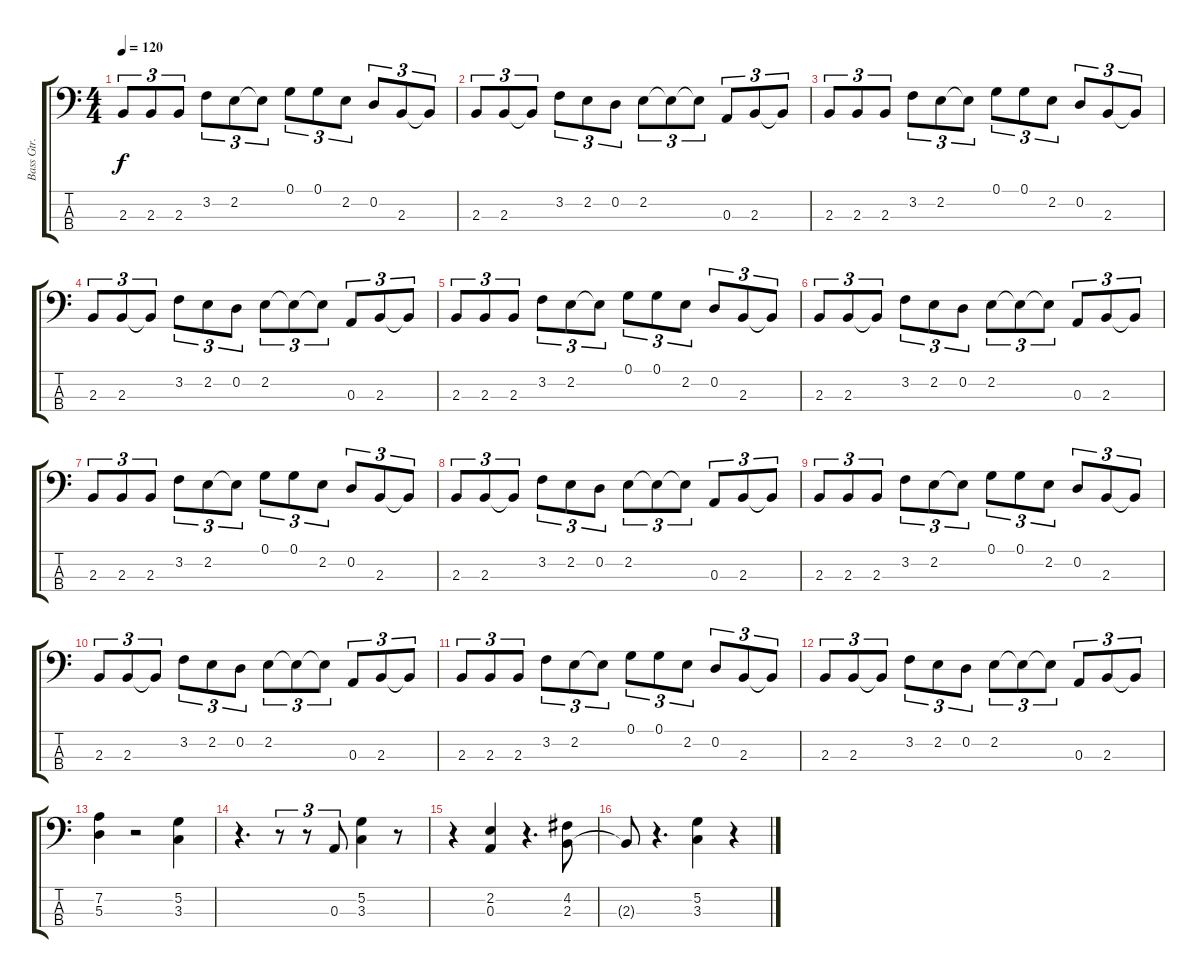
\track ("Bass Gtr." "Bass Gtr.") {instrument slapbass1}
\staff {score tabs}
\tuning (G2 D2 A1 E1) {hide}
\ts (4 4)
\tempo 120
\clef f4
\ks c
2.3.8{tu (3 2) dy f} 2.3.8{tu (3 2)} 2.3.8{tu (3 2)} 3.2.8{tu (3 2)} 2.2.8{tu (3 2)} 2.2{t}.8{tu (3 2)} 0.1.8{tu (3 2)} 0.1.8{tu (3 2)} 2.2.8{tu (3 2)} 0.2.8{tu (3 2)} 2.3.8{tu (3 2)} 2.3{t}.8{tu (3 2)} |
2.3.8{tu (3 2)} 2.3.8{tu (3 2)} 2.3{t}.8{tu (3 2)} 3.2.8{tu (3 2)} 2.2.8{tu (3 2)} 0.2.8{tu (3 2)} 2.2.8{tu (3 2)} 2.2{t}.8{tu (3 2)} 2.2{t}.8{tu (3 2)} 0.3.8{tu (3 2)} 2.3.8{tu (3 2)} 2.3{t}.8{tu (3 2)} |
2.3.8{tu (3 2)} 2.3.8{tu (3 2)} 2.3.8{tu (3 2)} 3.2.8{tu (3 2)} 2.2.8{tu (3 2)} 2.2{t}.8{tu (3 2)} 0.1.8{tu (3 2)} 0.1.8{tu (3 2)} 2.2.8{tu (3 2)} 0.2.8{tu (3 2)} 2.3.8{tu (3 2)} 2.3{t}.8{tu (3 2)} |
2.3.8{tu (3 2)} 2.3.8{tu (3 2)} 2.3{t}.8{tu (3 2)} 3.2.8{tu (3 2)} 2.2.8{tu (3 2)} 0.2.8{tu (3 2)} 2.2.8{tu (3 2)} 2.2{t}.8{tu (3 2)} 2.2{t}.8{tu (3 2)} 0.3.8{tu (3 2)} 2.3.8{tu (3 2)} 2.3{t}.8{tu (3 2)} |
2.3.8{tu (3 2)} 2.3.8{tu (3 2)} 2.3.8{tu (3 2)} 3.2.8{tu (3 2)} 2.2.8{tu (3 2)} 2.2{t}.8{tu (3 2)} 0.1.8{tu (3 2)} 0.1.8{tu (3 2)} 2.2.8{tu (3 2)} 0.2.8{tu (3 2)} 2.3.8{tu (3 2)} 2.3{t}.8{tu (3 2)} |
2.3.8{tu (3 2)} 2.3.8{tu (3 2)} 2.3{t}.8{tu (3 2)} 3.2.8{tu (3 2)} 2.2.8{tu (3 2)} 0.2.8{tu (3 2)} 2.2.8{tu (3 2)} 2.2{t}.8{tu (3 2)} 2.2{t}.8{tu (3 2)} 0.3.8{tu (3 2)} 2.3.8{tu (3 2)} 2.3{t}.8{tu (3 2)} |
2.3.8{tu (3 2)} 2.3.8{tu (3 2)} 2.3.8{tu (3 2)} 3.2.8{tu (3 2)} 2.2.8{tu (3 2)} 2.2{t}.8{tu (3 2)} 0.1.8{tu (3 2)} 0.1.8{tu (3 2)} 2.2.8{tu (3 2)} 0.2.8{tu (3 2)} 2.3.8{tu (3 2)} 2.3{t}.8{tu (3 2)} |
2.3.8{tu (3 2)} 2.3.8{tu (3 2)} 2.3{t}.8{tu (3 2)} 3.2.8{tu (3 2)} 2.2.8{tu (3 2)} 0.2.8{tu (3 2)} 2.2.8{tu (3 2)} 2.2{t}.8{tu (3 2)} 2.2{t}.8{tu (3 2)} 0.3.8{tu (3 2)} 2.3.8{tu (3 2)} 2.3{t}.8{tu (3 2)} |
2.3.8{tu (3 2)} 2.3.8{tu (3 2)} 2.3.8{tu (3 2)} 3.2.8{tu (3 2)} 2.2.8{tu (3 2)} 2.2{t}.8{tu (3 2)} 0.1.8{tu (3 2)} 0.1.8{tu (3 2)} 2.2.8{tu (3 2)} 0.2.8{tu (3 2)} 2.3.8{tu (3 2)} 2.3{t}.8{tu (3 2)} |
2.3.8{tu (3 2)} 2.3.8{tu (3 2)} 2.3{t}.8{tu (3 2)} 3.2.8{tu (3 2)} 2.2.8{tu (3 2)} 0.2.8{tu (3 2)} 2.2.8{tu (3 2)} 2.2{t}.8{tu (3 2)} 2.2{t}.8{tu (3 2)} 0.3.8{tu (3 2)} 2.3.8{tu (3 2)} 2.3{t}.8{tu (3 2)} |
2.3.8{tu (3 2)} 2.3.8{tu (3 2)} 2.3.8{tu (3 2)} 3.2.8{tu (3 2)} 2.2.8{tu (3 2)} 2.2{t}.8{tu (3 2)} 0.1.8{tu (3 2)} 0.1.8{tu (3 2)} 2.2.8{tu (3 2)} 0.2.8{tu (3 2)} 2.3.8{tu (3 2)} 2.3{t}.8{tu (3 2)} |
2.3.8{tu (3 2)} 2.3.8{tu (3 2)} 2.3{t}.8{tu (3 2)} 3.2.8{tu (3 2)} 2.2.8{tu (3 2)} 0.2.8{tu (3 2)} 2.2.8{tu (3 2)} 2.2{t}.8{tu (3 2)} 2.2{t}.8{tu (3 2)} 0.3.8{tu (3 2)} 2.3.8{tu (3 2)} 2.3{t}.8{tu (3 2)} |
(7.2 5.3).4 r.2 (5.2 3.3).4 |
r.4{d} r.8{tu (3 2)} r.8{tu (3 2)} 0.3.8{tu (3 2)} (5.2 3.3).4 r.8 |
r.4 (2.2 0.3).4 r.4{d} (4.2 2.3).8 |
2.3{t}.8 r.4{d} (5.2 3.3).4 r.4
